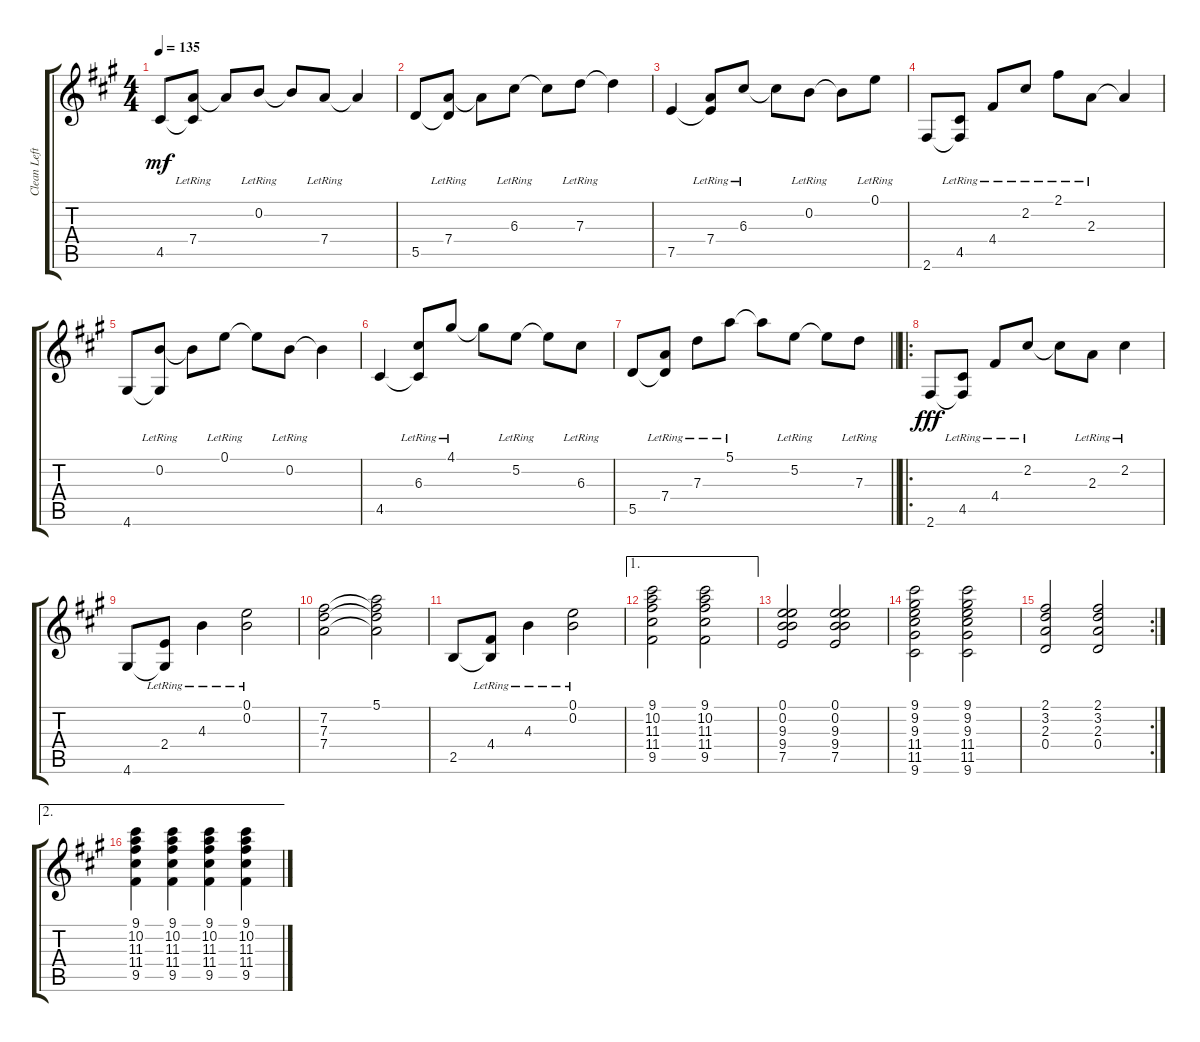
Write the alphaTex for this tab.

\track ("Clean Left" "Clean Left") {instrument electricguitarclean}
\staff {score tabs}
\tuning (E4 B3 G3 D3 A2 E2) {hide}
\ts (4 4)
\tempo 135
\clef g2
\ks a
4.5.8{dy mf} (7.4{lr} 4.5{t}).8 7.4{t}.8 0.2{lr}.8 0.2{t}.8 7.4{lr}.8 7.4{t}.4 |
5.5.8 (7.4{lr} 5.5{t}).8 7.4{t}.8 6.3{lr}.8 6.3{t}.8 7.3{lr}.8 7.3{t}.4 |
7.5.4 (7.4{lr} 7.5{t}).8 6.3{lr}.8 6.3{t}.8 0.2{lr}.8 0.2{t}.8 0.1{lr}.8 |
2.6.8 (4.5{lr} 2.6{t}).8 4.4{lr}.8 2.2{lr}.8 2.1{lr}.8 2.3{lr}.8 2.3{t}.4 |
4.6.8 (0.2{lr} 4.6{t}).8 0.2{t}.8 0.1{lr}.8 0.1{t}.8 0.2{lr}.8 0.2{t}.4 |
4.5.4 (6.3{lr} 4.5{t}).8 4.1{lr}.8 4.1{t}.8 5.2{lr}.8 5.2{t}.8 6.3{lr}.8 |
\barLineRight lightlight
5.5.8 (7.4{lr} 5.5{t}).8 7.3{lr}.8 5.1{lr}.8 5.1{t}.8 5.2{lr}.8 5.2{t}.8 7.3{lr}.8 |
\ro
2.6.8{dy fff} (4.5{lr} 2.6{t}).8 4.4{lr}.8 2.2{lr}.8 2.2{t}.8 2.3{lr}.8 2.2{lr}.4 |
4.6.8 (2.4{lr} 4.6{t}).8 4.3{lr}.4 (0.1{lr} 0.2{lr}).2 |
(7.2 7.3 7.4).2 (5.1 7.2{t} 7.3{t} 7.4{t}).2 |
2.5.8 (4.4{lr} 2.5{t}).8 4.3{lr}.4 (0.1{lr} 0.2{lr}).2 |
\ae 1
(9.1 10.2 11.3 11.4 9.5).2 (9.1 10.2 11.3 11.4 9.5).2 |
(0.1 0.2 9.3 9.4 7.5).2 (0.1 0.2 9.3 9.4 7.5).2 |
(9.1 9.2 9.3 11.4 11.5 9.6).2 (9.1 9.2 9.3 11.4 11.5 9.6).2 |
\rc 2
(2.1 3.2 2.3 0.4).2 (2.1 3.2 2.3 0.4).2 |
\ae 2
(9.1 10.2 11.3 11.4 9.5).4 (9.1 10.2 11.3 11.4 9.5).4 (9.1 10.2 11.3 11.4 9.5).4 (9.1 10.2 11.3 11.4 9.5).4
